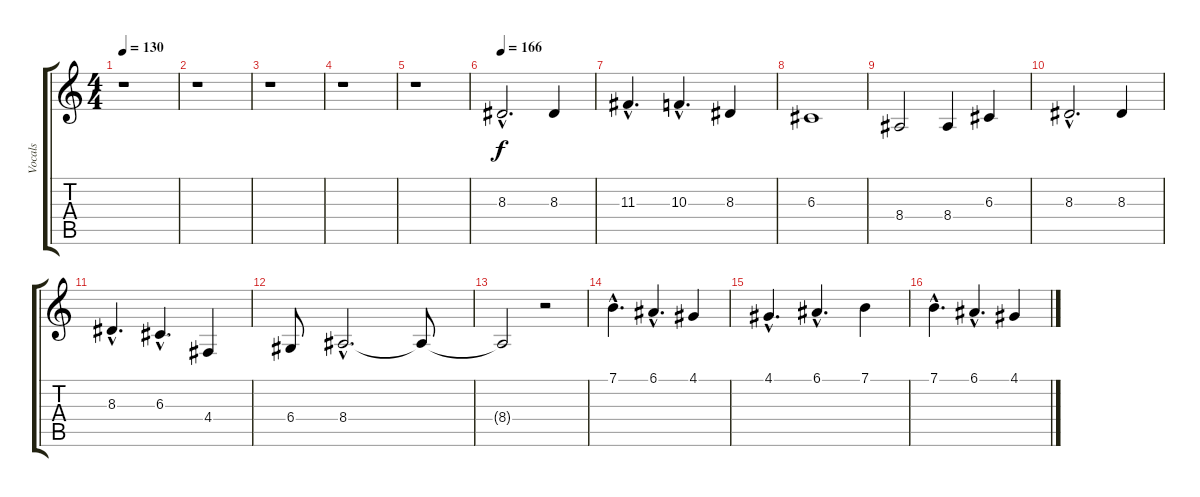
\track ("Vocals" "Vocals") {instrument lead2sawtooth}
\staff {score tabs}
\tuning (E4 B3 G3 D3 A2 E2) {hide}
\ts (4 4)
\tempo 130
\clef g2
\ks c
r.1{dy f} |
r.1 |
r.1 |
r.1 |
r.1 |
\section ("" "")
\tempo 166
8.3{hac}.2{d volume 16} 8.3.4 |
11.3{hac}.4{d} 10.3{hac}.4{d} 8.3.4 |
6.3.1 |
8.4.2 8.4.4 6.3.4 |
8.3{hac}.2{d} 8.3.4 |
8.3{hac}.4{d} 6.3{hac}.4{d} 4.4.4 |
6.4.8 8.4{hac}.2{d} 8.4{t}.8 |
8.4{t}.2 r.2 |
\section ("" "")
7.1{hac}.4{d} 6.1{hac}.4{d} 4.1.4 |
4.1{hac}.4{d} 6.1{hac}.4{d} 7.1.4 |
7.1{hac}.4{d} 6.1{hac}.4{d} 4.1.4
